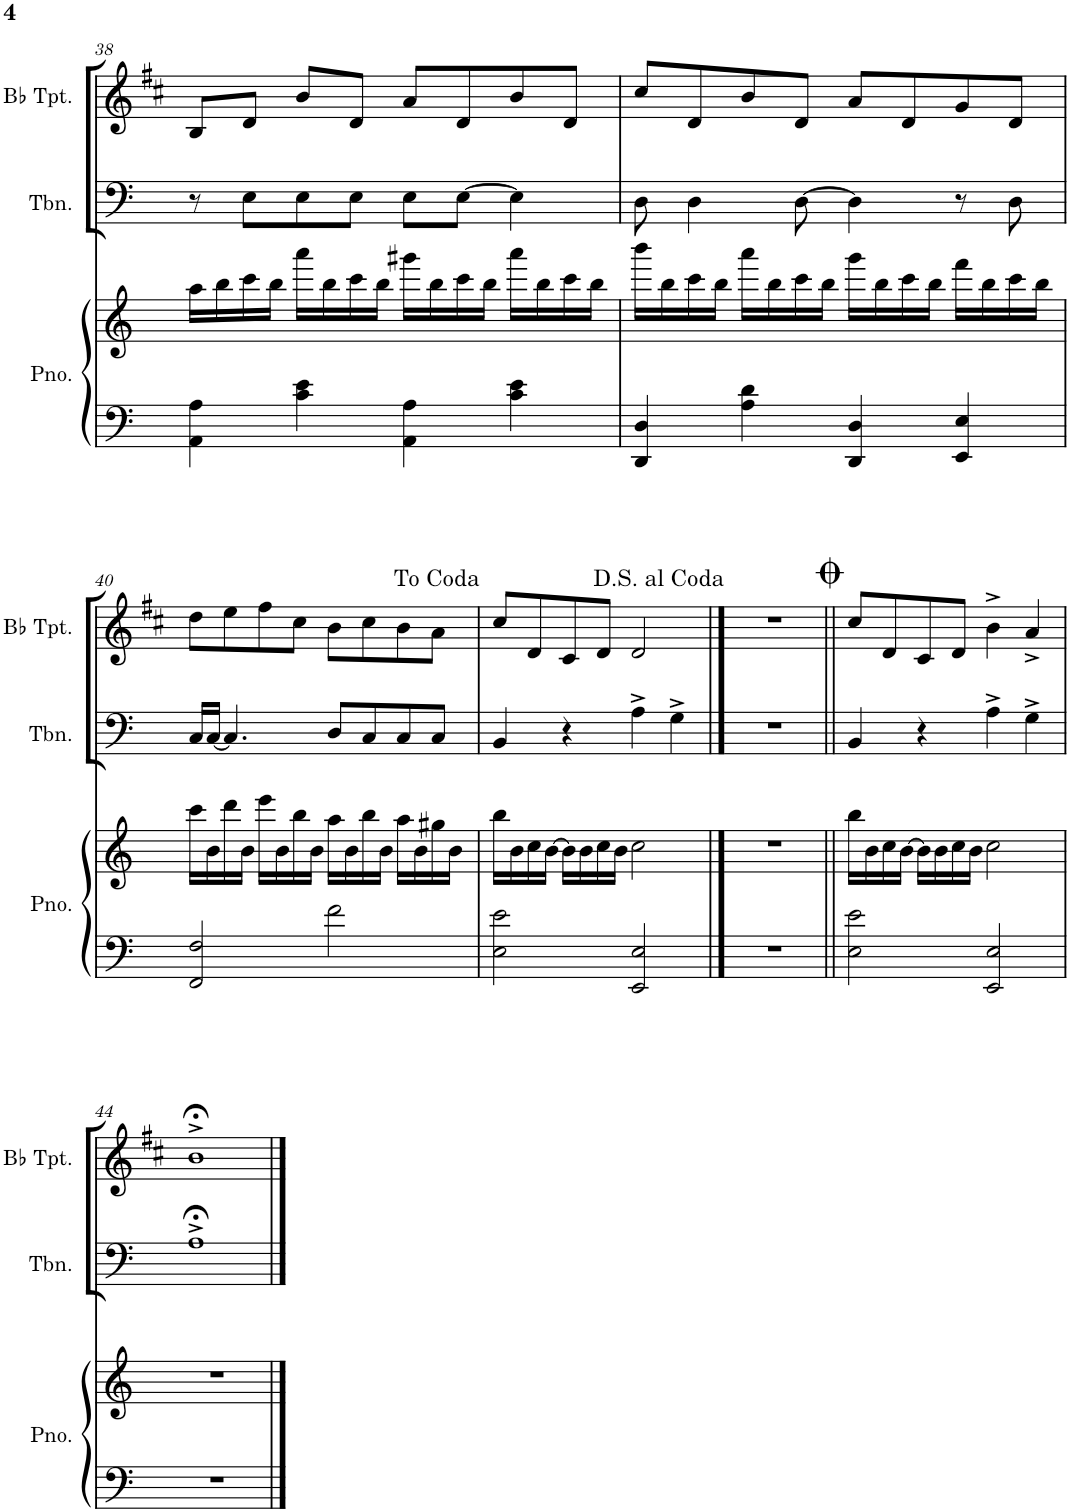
**kern	**kern	**kern	**kern
*part3	*part3	*part2	*part1
*staff4	*staff3	*staff2	*staff1
*I"Piano	*	*I"Trombone	*I"Bb Trumpet
*I'Pno.	*	*I'Tbn.	*I'Bb Tpt.
!!LO:PB:g=z
*clefF4	*clefG2	*clefF4	*clefG2
*	*	*	*Trd1c2
*k[]	*k[]	*k[]	*k[f#c#]
*M4/4	*M4/4	*M4/4	*M4/4
=38	=38	=38	=38
4AA\ 4A\	16aa\LL	8r	8B/L
.	16bb\	.	.
.	16ccc\	8E\L	8d/J
.	16bb\JJ	.	.
4c\ 4e\	16aaa\LL	8E\	8b/L
.	16bb\	.	.
.	16ccc\	8E\J	8d/J
.	16bb\JJ	.	.
4AA\ 4A\	16ggg#X\LL	8E\L	8a/L
.	16bb\	.	.
.	16ccc\	[8E\J	8d/
.	16bb\JJ	.	.
4c\ 4e\	16aaa\LL	4E\]	8b/
.	16bb\	.	.
.	16ccc\	.	8d/J
.	16bb\JJ	.	.
=39	=39	=39	=39
4DD/ 4D/	16bbb\LL	8D\	8cc#/L
.	16bb\	.	.
.	16ccc\	4D\	8d/
.	16bb\JJ	.	.
4A\ 4d\	16aaa\LL	.	8b/
.	16bb\	.	.
.	16ccc\	[8D\	8d/J
.	16bb\JJ	.	.
4DD/ 4D/	16ggg\LL	4D\]	8a/L
.	16bb\	.	.
.	16ccc\	.	8d/
.	16bb\JJ	.	.
4EE/ 4E/	16fff\LL	8r	8g/
.	16bb\	.	.
.	16ccc\	8D\	8d/J
.	16bb\JJ	.	.
!!LO:LB:g=z
=40	=40	=40	=40
2FF/ 2F/	16ccc\LL	16C/LL	8dd\L
.	16b\	[16C/JJ	.
.	16ddd\	4.C/]	8ee\
.	16b\JJ	.	.
.	16eee\LL	.	8ff#\
.	16b\	.	.
.	16bb\	.	8cc#\J
.	16b\JJ	.	.
2f\	16aa\LL	8D/L	8b\L
.	16b\	.	.
.	16bb\	8C/	8cc#\
.	16b\JJ	.	.
.	16aa\LL	8C/	8b\
.	16b\	.	.
.	16gg#X\	8C/J	8a\J
.	16b\JJ	.	.
=41	=41	=41	=41
2E\ 2e\	16bb\LL	4BB/	8cc#/L
.	16b\	.	.
.	16cc\	.	8d/
.	[16b\JJ	.	.
.	16b\LL]	4r	8c#/
.	16b\	.	.
.	16cc\	.	8d/J
.	16b\JJ	.	.
2EE/ 2E/	2cc\	4A^\	2d/
.	.	4G^\	.
==42	==42	==42	==42
1r	1r	1r	1r
=43||	=43||	=43||	=43||
2E\ 2e\	16bb\LL	4BB/	8cc#/L
.	16b\	.	.
.	16cc\	.	8d/
.	[16b\JJ	.	.
.	16b\LL]	4r	8c#/
.	16b\	.	.
.	16cc\	.	8d/J
.	16b\JJ	.	.
2EE/ 2E/	2cc\	4A^\	4b^\
.	.	4G^\	4a^/
!!LO:LB:g=z
=44	=44	=44	=44
1r	1r	1A;<^	1b;<^
==	==	==	==
*-	*-	*-	*-
